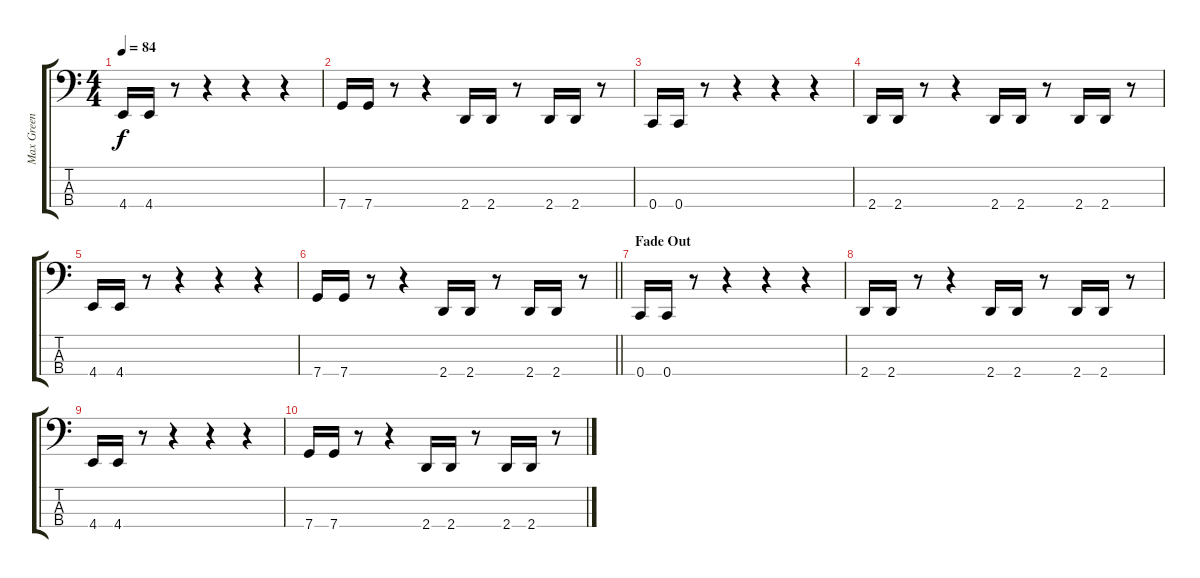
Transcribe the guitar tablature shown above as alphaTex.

\track ("Max Green - Bass" "Max Green ") {instrument electricbasspick}
\staff {score tabs}
\tuning (F2 C2 G1 C1) {hide}
\ts (4 4)
\tempo 84
\clef f4
\ks c
4.4.16{dy f} 4.4.16 r.8 r.4 r.4 r.4 |
7.4.16 7.4.16 r.8 r.4 2.4.16 2.4.16 r.8 2.4.16 2.4.16 r.8 |
0.4.16 0.4.16 r.8 r.4 r.4 r.4 |
2.4.16 2.4.16 r.8 r.4 2.4.16 2.4.16 r.8 2.4.16 2.4.16 r.8 |
4.4.16 4.4.16 r.8 r.4 r.4 r.4 |
\barLineRight lightlight
7.4.16 7.4.16 r.8 r.4 2.4.16 2.4.16 r.8 2.4.16 2.4.16 r.8 |
\section ("" "Fade Out")
0.4.16 0.4.16 r.8 r.4 r.4 r.4 |
2.4.16 2.4.16 r.8 r.4 2.4.16 2.4.16 r.8 2.4.16 2.4.16 r.8 |
4.4.16 4.4.16 r.8 r.4 r.4 r.4 |
7.4.16 7.4.16 r.8 r.4 2.4.16 2.4.16 r.8 2.4.16 2.4.16 r.8
